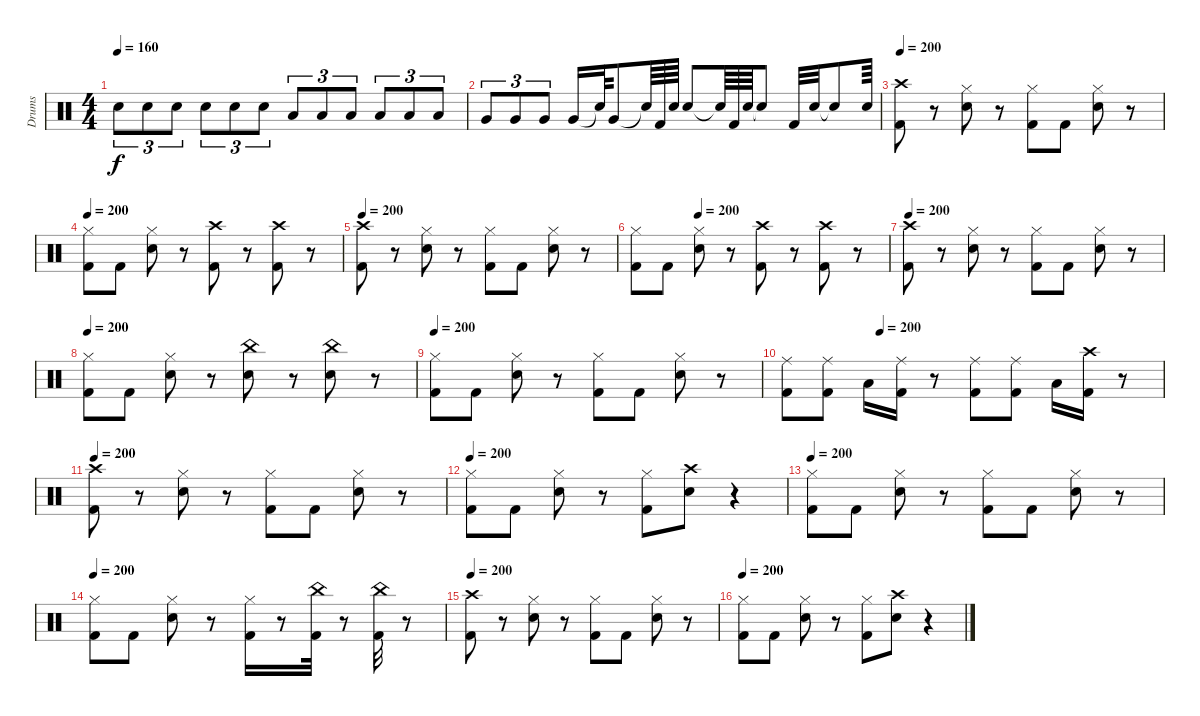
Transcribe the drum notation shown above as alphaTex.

\track ("Drums" "Drums") {instrument percussion}
\staff {score}
\articulation defaults
\ts (4 4)
\tempo 160
\clef neutral
\ks c "Snare (hit) 2".8{tu (3 2) dy f} "Snare (hit) 2".8{tu (3 2)} "Snare (hit) 2".8{tu (3 2)} "Snare (hit) 2".8{tu (3 2)} "Snare (hit) 2".8{tu (3 2)} "Snare (hit) 2".8{tu (3 2)} "Low Tom (hit)".8{tu (3 2)} "Low Tom (hit)".8{tu (3 2)} "Low Tom (hit)".8{tu (3 2)} "Low Tom (hit)".8{tu (3 2)} "Low Tom (hit)".8{tu (3 2)} "Low Tom (hit)".8{tu (3 2)}
|
"Very Low Tom (hit)".8{tu (3 2)} "Very Low Tom (hit)".8{tu (3 2)} "Very Low Tom (hit)".8{tu (3 2)} "Very Low Tom (hit)".16 "Snare (hit)"{t}.64 "Very Low Tom (hit)".8 "Snare (hit)"{t}.64 "Kick (hit) 2".64 "Snare (hit) 2".64 "Snare (hit) 2".8 "Snare (hit)"{t}.64 "Kick (hit) 2".64 "Snare (hit) 2".64 "Snare (hit)"{t}.8 "Kick (hit) 2".32 "Snare (hit) 2".32 "Snare (hit)"{t}.8 "Snare (hit) 2".64 |
\tempo 200
("Kick (hit) 2" "Crash high (hit)").8 r.8 ("Hi-Hat (closed)" "Snare (hit) 2").8 r.8 ("Kick (hit) 2" "Hi-Hat (closed)").8 "Kick (hit) 2".8 ("Snare (hit) 2" "Hi-Hat (closed)").8 r.8 |
\tempo 200
("Kick (hit) 2" "Hi-Hat (closed)").8 "Kick (hit) 2".8 ("Snare (hit) 2" "Hi-Hat (closed)").8 r.8 ("Crash high (hit)" "Kick (hit) 2").8 r.8 ("Crash high (hit)" "Kick (hit) 2").8 r.8 |
\tempo 200
("Kick (hit) 2" "Crash high (hit)").8 r.8 ("Hi-Hat (closed)" "Snare (hit) 2").8 r.8 ("Kick (hit) 2" "Hi-Hat (closed)").8 "Kick (hit) 2".8 ("Snare (hit) 2" "Hi-Hat (closed)").8 r.8 |
\tempo (200 0.25)
("Kick (hit) 2" "Hi-Hat (closed)").8 "Kick (hit) 2".8 ("Snare (hit) 2" "Hi-Hat (closed)").8 r.8 ("Crash high (hit)" "Kick (hit) 2").8 r.8 ("Crash high (hit)" "Kick (hit) 2").8 r.8 |
\tempo 200
("Kick (hit) 2" "Crash high (hit)").8 r.8 ("Hi-Hat (closed)" "Snare (hit) 2").8 r.8 ("Kick (hit) 2" "Hi-Hat (closed)").8 "Kick (hit) 2".8 ("Snare (hit) 2" "Hi-Hat (closed)").8 r.8 |
\tempo 200
("Kick (hit) 2" "Hi-Hat (closed)").8 "Kick (hit) 2".8 ("Snare (hit) 2" "Hi-Hat (closed)").8 r.8 ("China (hit)" "Snare (hit) 2").8 r.8 ("China (hit)" "Snare (hit) 2").8 r.8 |
\tempo 200
("Kick (hit) 2" "Hi-Hat (closed)").8 "Kick (hit) 2".8 ("Snare (hit) 2" "Hi-Hat (closed)").8 r.8 ("Kick (hit) 2" "Hi-Hat (closed)").8 "Kick (hit) 2".8 ("Snare (hit) 2" "Hi-Hat (closed)").8 r.8 |
\tempo (200 0.25)
("Ride (middle)" "Kick (hit) 2").8 ("Ride (middle)" "Kick (hit) 2").8 "Low Tom (hit)".16 ("Ride (middle)" "Kick (hit) 2").16 r.8 ("Ride (middle)" "Kick (hit) 2").8 ("Ride (middle)" "Kick (hit) 2").8 "Low Tom (hit)".16 ("Crash high (hit)" "Kick (hit) 2").16 r.8 |
\tempo 200
("Kick (hit) 2" "Crash high (hit)").8 r.8 ("Hi-Hat (closed)" "Snare (hit) 2").8 r.8 ("Hi-Hat (closed)" "Kick (hit) 2").8 "Kick (hit) 2".8 ("Hi-Hat (closed)" "Snare (hit) 2").8 r.8 |
\tempo 200
("Kick (hit) 2" "Hi-Hat (closed)").8 "Kick (hit) 2".8 ("Snare (hit) 2" "Hi-Hat (closed)").8 r.8 ("Hi-Hat (closed)" "Kick (hit) 2").8 ("Crash high (hit)" "Snare (hit) 2").8 r.4 |
\tempo 200
("Kick (hit) 2" "Hi-Hat (closed)").8 "Kick (hit) 2".8 ("Snare (hit) 2" "Hi-Hat (closed)").8 r.8 ("Kick (hit) 2" "Hi-Hat (closed)").8 "Kick (hit) 2".8 ("Snare (hit) 2" "Hi-Hat (closed)").8 r.8 |
\tempo 200
("Kick (hit) 2" "Hi-Hat (closed)").8 "Kick (hit) 2".8 ("Snare (hit) 2" "Hi-Hat (closed)").8 r.8 ("Hi-Hat (closed)" "Kick (hit) 2").16 r.8 ("China (hit)" "Kick (hit) 2").32 r.8 ("China (hit)" "Kick (hit) 2").32 r.8 |
\tempo 200
("Kick (hit) 2" "Crash high (hit)").8 r.8 ("Hi-Hat (closed)" "Snare (hit) 2").8 r.8 ("Hi-Hat (closed)" "Kick (hit) 2").8 "Kick (hit) 2".8 ("Hi-Hat (closed)" "Snare (hit) 2").8 r.8 |
\tempo 200
("Kick (hit) 2" "Hi-Hat (closed)").8 "Kick (hit) 2".8 ("Snare (hit) 2" "Hi-Hat (closed)").8 r.8 ("Hi-Hat (closed)" "Kick (hit) 2").8 ("Crash high (hit)" "Snare (hit) 2").8 r.4
